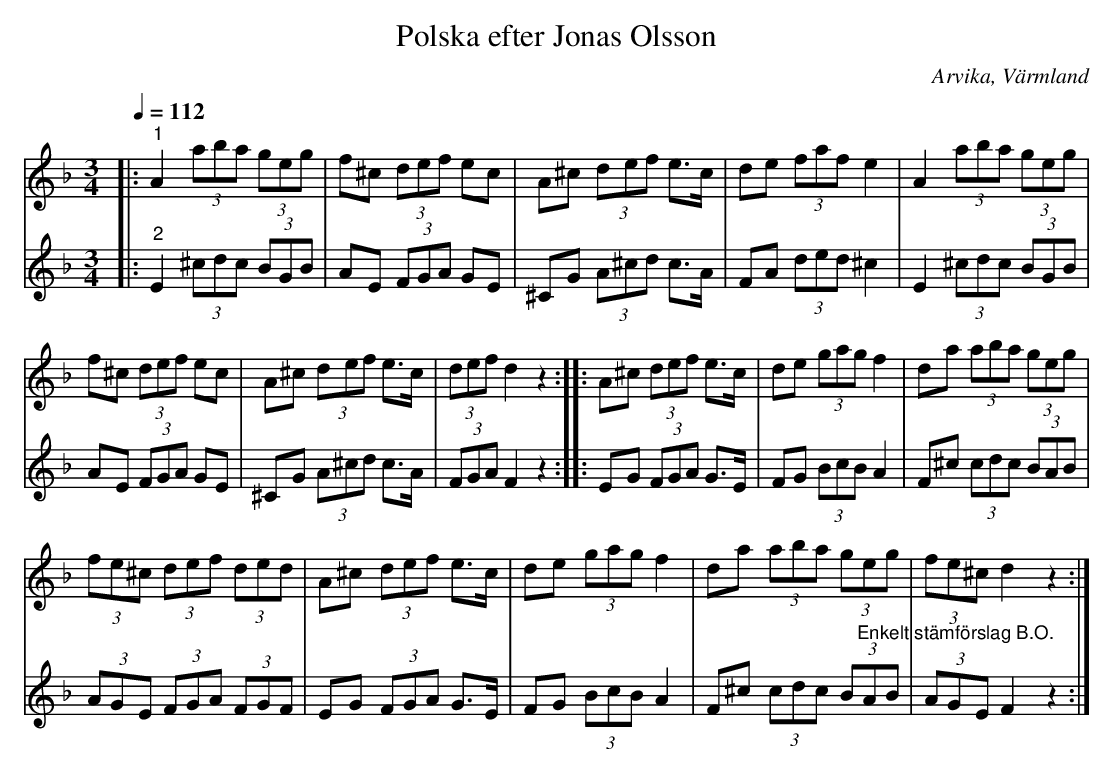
X:1
T:Polska efter Jonas Olsson
O:Arvika, Värmland
L:1/8
Q:1/4=112
M:3/4
K:Dm
V:1
|:"^1" A2 (3aba (3geg | f^c (3def ec | A^c (3def e>c | de (3faf e2 | A2 (3aba (3geg |
f^c (3def ec | A^c (3def e>c | (3def d2 z2 :: A^c (3def e>c | de (3gag f2 | da (3aba (3geg |
(3fe^c (3def (3ded | A^c (3def e>c | de (3gag f2 | da (3aba (3geg | (3fe^c d2 z2 :|
V:2
|:"^2" E2 (3^cdc (3BGB | AE (3FGA GE | ^CG (3A^cd c>A | FA (3ded ^c2 | E2 (3^cdc (3BGB |
AE (3FGA GE | ^CG (3A^cd c>A | (3FGA F2 z2 :: EG (3FGA G>E | FG (3BcB A2 | F^c (3cdc (3BAB |
(3AGE (3FGA (3FGF | EG (3FGA G>E | FG (3BcB A2 | F^c (3cdc (3B"^Enkelt stämförslag B.O."AB |
(3AGE F2 z2 :|
